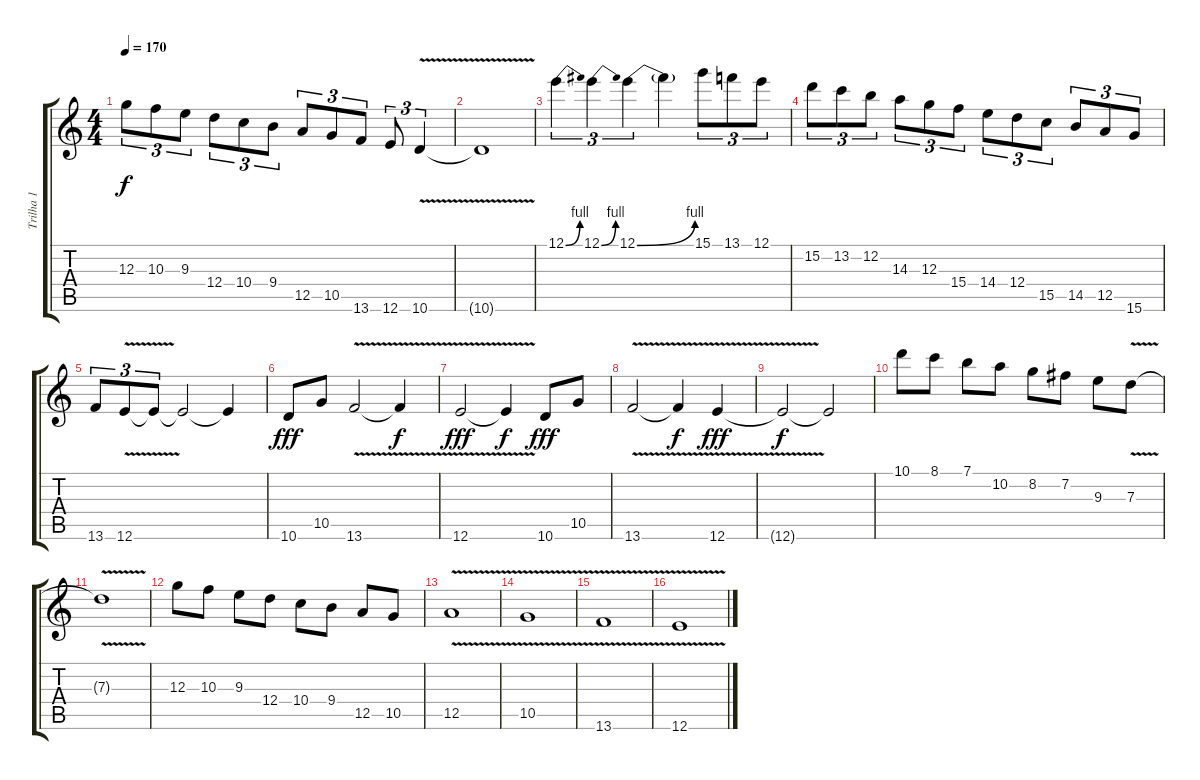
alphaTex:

\track ("Trilha 1" "Trilha 1") {instrument distortionguitar}
\staff {score tabs}
\tuning (E4 B3 G3 D3 A2 E2) {hide}
\ts (4 4)
\tempo 170
\clef g2
\ks c
12.3.8{tu (3 2) dy f} 10.3.8{tu (3 2)} 9.3.8{tu (3 2)} 12.4.8{tu (3 2)} 10.4.8{tu (3 2)} 9.4.8{tu (3 2)} 12.5.8{tu (3 2)} 10.5.8{tu (3 2)} 13.6.8{tu (3 2)} 12.6.8{tu (3 2)} 10.6{v}.4{tu (3 2)} |
10.6{t}.1 |
12.1{be (bend 0 0 60 4)}.4{tu (3 2)} 12.1{be (bend 0 0 60 4)}.4{tu (3 2)} 12.1{be (bend 0 0 60 4)}.4{tu (3 2)} 12.1{t}.4 15.1.8{tu (3 2)} 13.1.8{tu (3 2)} 12.1.8{tu (3 2)} |
15.2.8{tu (3 2)} 13.2.8{tu (3 2)} 12.2.8{tu (3 2)} 14.3.8{tu (3 2)} 12.3.8{tu (3 2)} 15.4.8{tu (3 2)} 14.4.8{tu (3 2)} 12.4.8{tu (3 2)} 15.5.8{tu (3 2)} 14.5.8{tu (3 2)} 12.5.8{tu (3 2)} 15.6.8{tu (3 2)} |
13.6.8{tu (3 2)} 12.6{v}.8{tu (3 2)} 12.6{t}.8{tu (3 2)} 12.6{t}.2 12.6{t}.4 |
10.6.8{dy fff} 10.5.8 13.6{v}.2 13.6{t}.4{dy f} |
12.6{v}.2{dy fff} 12.6{t}.4{dy f} 10.6.8{dy fff} 10.5.8 |
13.6{v}.2 13.6{t}.4{dy f} 12.6{v}.4{dy fff} |
12.6{t}.2{dy f} 12.6{t}.2 |
10.1.8 8.1.8 7.1.8 10.2.8 8.2.8 7.2.8 9.3.8 7.3{v}.8 |
7.3{t}.1 |
12.3.8 10.3.8 9.3.8 12.4.8 10.4.8 9.4.8 12.5.8 10.5.8 |
12.5{v}.1 |
10.5{v}.1 |
13.6{v}.1 |
12.6{v}.1
